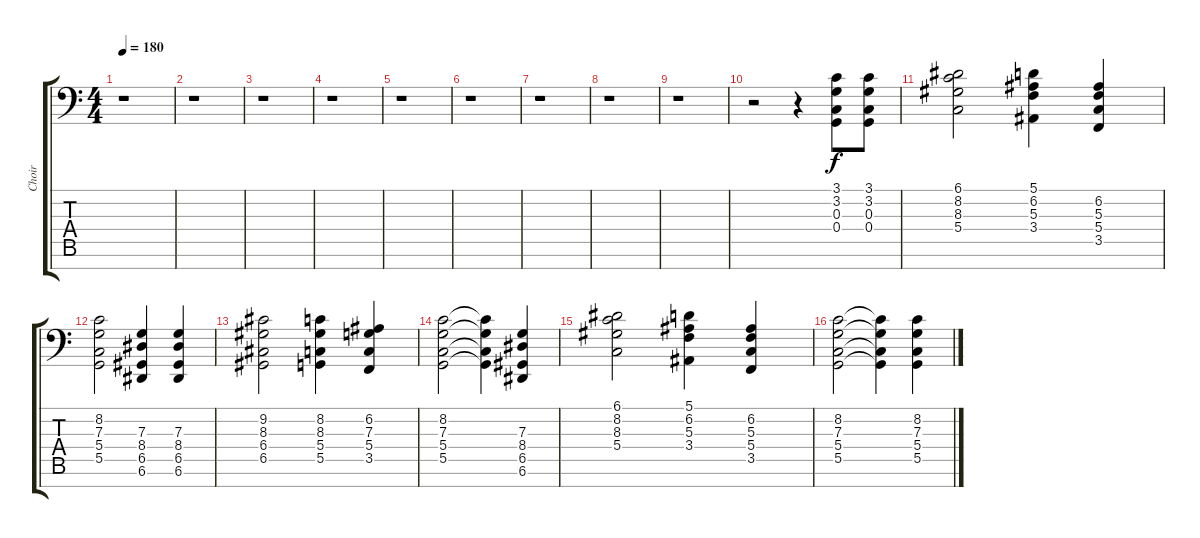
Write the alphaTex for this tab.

\track ("Choir" "Choir") {instrument choiraahs}
\staff {score tabs}
\tuning (A3 E3 C3 G2 D2 A1 E1) {hide}
\ts (4 4)
\tempo 180
\clef f4
\ks c
r.1{dy f} |
r.1 |
r.1 |
r.1 |
r.1 |
r.1 |
r.1 |
r.1 |
r.1 |
r.2 r.4 (3.1 3.2 0.3 0.4).8 (3.1 3.2 0.3 0.4).8 |
(6.1 8.2 8.3 5.4).2 (5.1 6.2 5.3 3.4).4 (6.2 5.3 5.4 3.5).4 |
(8.2 7.3 5.4 5.5).2 (7.3 8.4 6.5 6.6).4 (7.3 8.4 6.5 6.6).4 |
(9.2 8.3 6.4 6.5).2 (8.2 8.3 5.4 5.5).4 (6.2 7.3 5.4 3.5).4 |
(8.2 7.3 5.4 5.5).2 (8.2{t} 7.3{t} 5.4{t} 5.5{t}).4 (7.3 8.4 6.5 6.6).4 |
(6.1 8.2 8.3 5.4).2 (5.1 6.2 5.3 3.4).4 (6.2 5.3 5.4 3.5).4 |
(8.2 7.3 5.4 5.5).2 (8.2{t} 7.3{t} 5.4{t} 5.5{t}).4 (8.2 7.3 5.4 5.5).4
